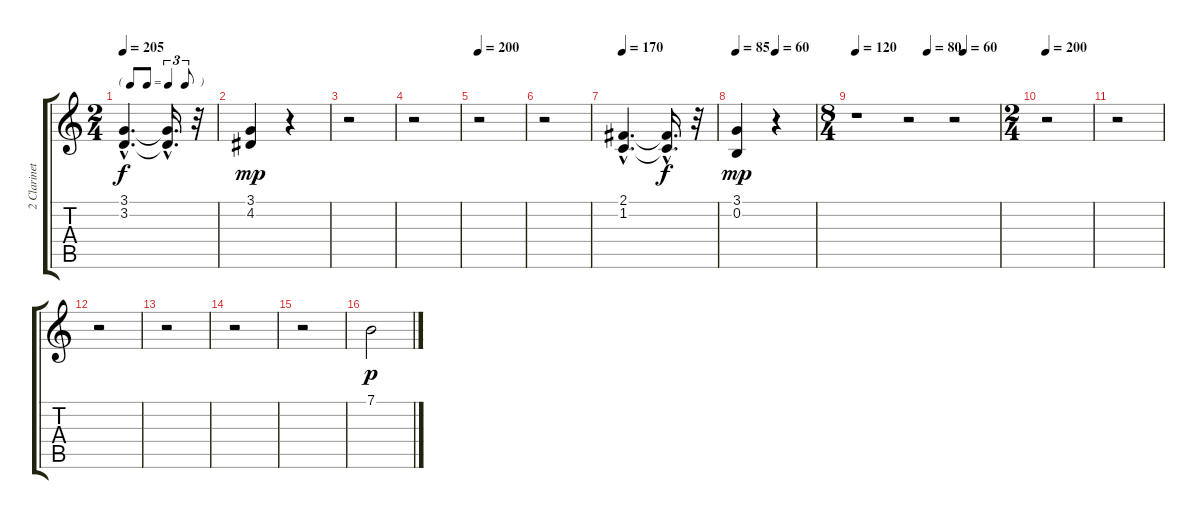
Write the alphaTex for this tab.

\track ("2 Clarinets in Bb" "2 Clarinet") {instrument clarinet}
\staff {score tabs}
\tuning (E4 B3 G3 D3 A2 E2) {hide}
\ts (2 4)
\tf triplet8th
\tempo 205
\clef g2
\ks c
(3.1{hac t} 3.2{hac t}).4{d dy f} (3.1{hac t} 3.2{hac t}).16{d} r.32 |
(3.1 4.2).4{dy mp} r.4 |
r.2 |
r.2 |
\tempo 200
r.2 |
r.2 |
\tempo 170
(2.1{hac} 1.2{hac}).4{d} (2.1{hac t} 1.2{hac t}).16{d dy f} r.32 |
\tempo 85
\tempo (60 0.5)
(3.1 0.2).4{dy mp} r.4 |
\ts (8 4)
\tempo 120
\tempo (80 0.5)
\tempo (60 0.75)
r.1 r.2 r.2 |
\ts (2 4)
\tempo 200
r.2 |
r.2 |
r.2 |
r.2 |
r.2 |
r.2 |
7.1.2{dy p}
